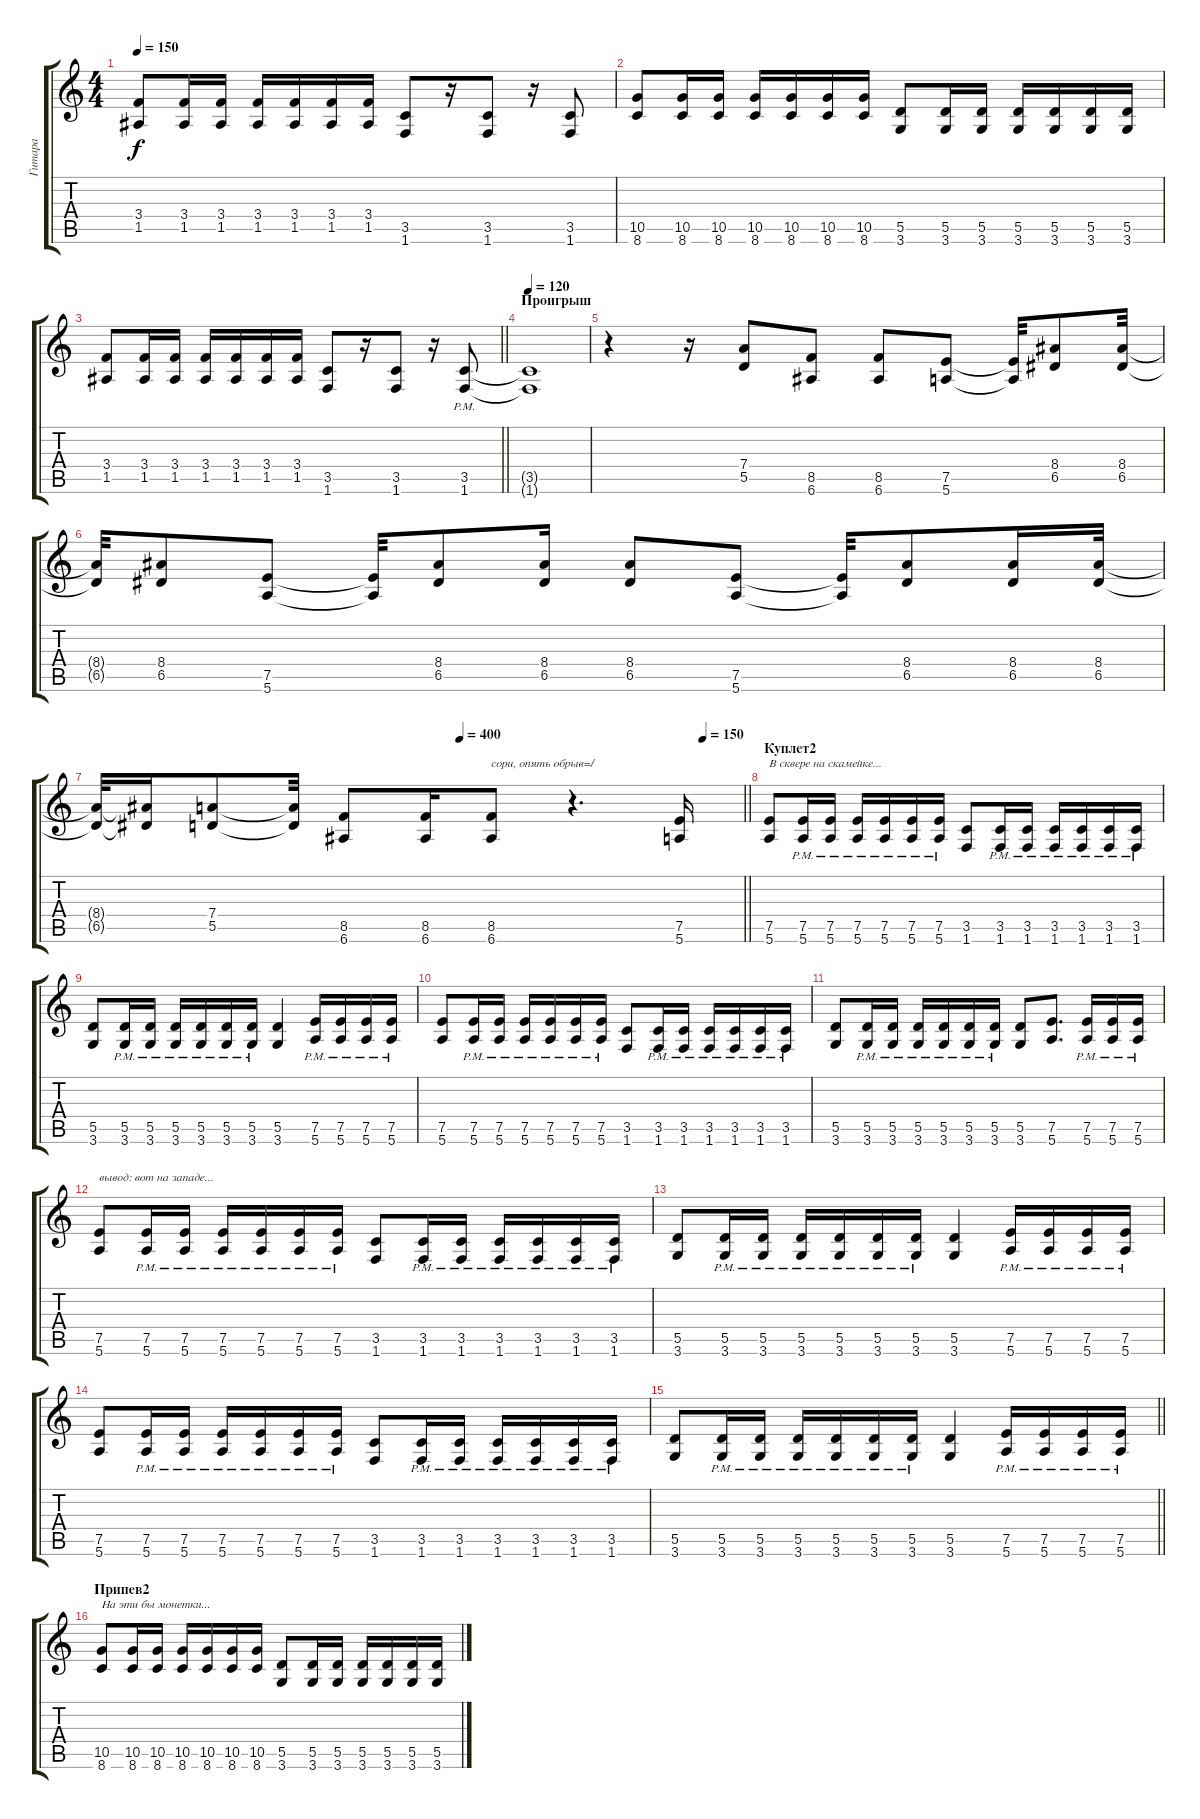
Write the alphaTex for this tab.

\track ("Гитара" "Гитара") {instrument overdrivenguitar}
\staff {score tabs}
\tuning (E4 B3 G3 D3 A2 E2) {hide}
\ts (4 4)
\tempo 150
\clef g2
\ks c
(3.4 1.5).8{dy f} (3.4 1.5).16 (3.4 1.5).16 (3.4 1.5).16 (3.4 1.5).16 (3.4 1.5).16 (3.4 1.5).16 (3.5 1.6).8 r.16 (3.5 1.6).8 r.16 (3.5 1.6).8 |
(10.5 8.6).8 (10.5 8.6).16 (10.5 8.6).16 (10.5 8.6).16 (10.5 8.6).16 (10.5 8.6).16 (10.5 8.6).16 (5.5 3.6).8 (5.5 3.6).16 (5.5 3.6).16 (5.5 3.6).16 (5.5 3.6).16 (5.5 3.6).16 (5.5 3.6).16 |
\barLineRight lightlight
(3.4 1.5).8 (3.4 1.5).16 (3.4 1.5).16 (3.4 1.5).16 (3.4 1.5).16 (3.4 1.5).16 (3.4 1.5).16 (3.5 1.6).8 r.16 (3.5 1.6).8 r.16 (3.5{pm} 1.6{pm}).8 |
\section ("" "Проигрыш")
\tempo 120
(3.5{t} 1.6{t}).1 |
r.4 r.16 (7.4 5.5).8 (8.5 6.6).8 (8.5 6.6).8 (7.5 5.6).8 (7.5{t} 5.6{t}).32 (8.4 6.5).8 (8.4 6.5).32 |
(8.4{t} 6.5{t}).32 (8.4 6.5).8 (7.5 5.6).8 (7.5{t} 5.6{t}).32 (8.4 6.5).8 (8.4 6.5).16 (8.4 6.5).8 (7.5 5.6).8 (7.5{t} 5.6{t}).32 (8.4 6.5).8 (8.4 6.5).16 (8.4 6.5).32 |
\tempo (400 0.5625)
\tempo (150 0.9375)
\barLineRight lightlight
(8.4{t} 6.5{t}).32 (8.4{t} 6.5{t}).16 (7.4 5.5).8 (7.4{t} 5.5{t}).32 (8.5 6.6).8 (8.5 6.6).16 (8.5 6.6).8{txt "сори, опять обрыв=/"} r.4{d} (7.5 5.6).16 |
\section ("" "Куплет2")
(7.5 5.6).8{txt "В сквере на скамейке..."} (7.5{pm} 5.6{pm}).16 (7.5{pm} 5.6{pm}).16 (7.5{pm} 5.6{pm}).16 (7.5{pm} 5.6{pm}).16 (7.5{pm} 5.6{pm}).16 (7.5{pm} 5.6{pm}).16 (3.5 1.6).8 (3.5{pm} 1.6{pm}).16 (3.5{pm} 1.6{pm}).16 (3.5{pm} 1.6{pm}).16 (3.5{pm} 1.6{pm}).16 (3.5{pm} 1.6{pm}).16 (3.5{pm} 1.6{pm}).16 |
(5.5 3.6).8 (5.5{pm} 3.6{pm}).16 (5.5{pm} 3.6{pm}).16 (5.5{pm} 3.6{pm}).16 (5.5{pm} 3.6{pm}).16 (5.5{pm} 3.6{pm}).16 (5.5{pm} 3.6{pm}).16 (5.5 3.6).4 (7.5{pm} 5.6{pm}).16 (7.5{pm} 5.6{pm}).16 (7.5{pm} 5.6{pm}).16 (7.5{pm} 5.6{pm}).16 |
(7.5 5.6).8 (7.5{pm} 5.6{pm}).16 (7.5{pm} 5.6{pm}).16 (7.5{pm} 5.6{pm}).16 (7.5{pm} 5.6{pm}).16 (7.5{pm} 5.6{pm}).16 (7.5{pm} 5.6{pm}).16 (3.5 1.6).8 (3.5{pm} 1.6{pm}).16 (3.5{pm} 1.6{pm}).16 (3.5{pm} 1.6{pm}).16 (3.5{pm} 1.6{pm}).16 (3.5{pm} 1.6{pm}).16 (3.5{pm} 1.6{pm}).16 |
(5.5 3.6).8 (5.5{pm} 3.6{pm}).16 (5.5{pm} 3.6{pm}).16 (5.5{pm} 3.6{pm}).16 (5.5{pm} 3.6{pm}).16 (5.5{pm} 3.6{pm}).16 (5.5{pm} 3.6{pm}).16 (5.5 3.6).8 (7.5 5.6).8{d} (7.5{pm} 5.6{pm}).16 (7.5{pm} 5.6{pm}).16 (7.5{pm} 5.6{pm}).16 |
(7.5 5.6).8{txt "вывод: вот на западе..."} (7.5{pm} 5.6{pm}).16 (7.5{pm} 5.6{pm}).16 (7.5{pm} 5.6{pm}).16 (7.5{pm} 5.6{pm}).16 (7.5{pm} 5.6{pm}).16 (7.5{pm} 5.6{pm}).16 (3.5 1.6).8 (3.5{pm} 1.6{pm}).16 (3.5{pm} 1.6{pm}).16 (3.5{pm} 1.6{pm}).16 (3.5{pm} 1.6{pm}).16 (3.5{pm} 1.6{pm}).16 (3.5{pm} 1.6{pm}).16 |
(5.5 3.6).8 (5.5{pm} 3.6{pm}).16 (5.5{pm} 3.6{pm}).16 (5.5{pm} 3.6{pm}).16 (5.5{pm} 3.6{pm}).16 (5.5{pm} 3.6{pm}).16 (5.5{pm} 3.6{pm}).16 (5.5 3.6).4 (7.5{pm} 5.6{pm}).16 (7.5{pm} 5.6{pm}).16 (7.5{pm} 5.6{pm}).16 (7.5{pm} 5.6{pm}).16 |
(7.5 5.6).8 (7.5{pm} 5.6{pm}).16 (7.5{pm} 5.6{pm}).16 (7.5{pm} 5.6{pm}).16 (7.5{pm} 5.6{pm}).16 (7.5{pm} 5.6{pm}).16 (7.5{pm} 5.6{pm}).16 (3.5 1.6).8 (3.5{pm} 1.6{pm}).16 (3.5{pm} 1.6{pm}).16 (3.5{pm} 1.6{pm}).16 (3.5{pm} 1.6{pm}).16 (3.5{pm} 1.6{pm}).16 (3.5{pm} 1.6{pm}).16 |
\barLineRight lightlight
(5.5 3.6).8 (5.5{pm} 3.6{pm}).16 (5.5{pm} 3.6{pm}).16 (5.5{pm} 3.6{pm}).16 (5.5{pm} 3.6{pm}).16 (5.5{pm} 3.6{pm}).16 (5.5{pm} 3.6{pm}).16 (5.5 3.6).4 (7.5{pm} 5.6{pm}).16 (7.5{pm} 5.6{pm}).16 (7.5{pm} 5.6{pm}).16 (7.5{pm} 5.6{pm}).16 |
\section ("" "Припев2")
(10.5 8.6).8{txt "На эти бы монетки..."} (10.5 8.6).16 (10.5 8.6).16 (10.5 8.6).16 (10.5 8.6).16 (10.5 8.6).16 (10.5 8.6).16 (5.5 3.6).8 (5.5 3.6).16 (5.5 3.6).16 (5.5 3.6).16 (5.5 3.6).16 (5.5 3.6).16 (5.5 3.6).16
